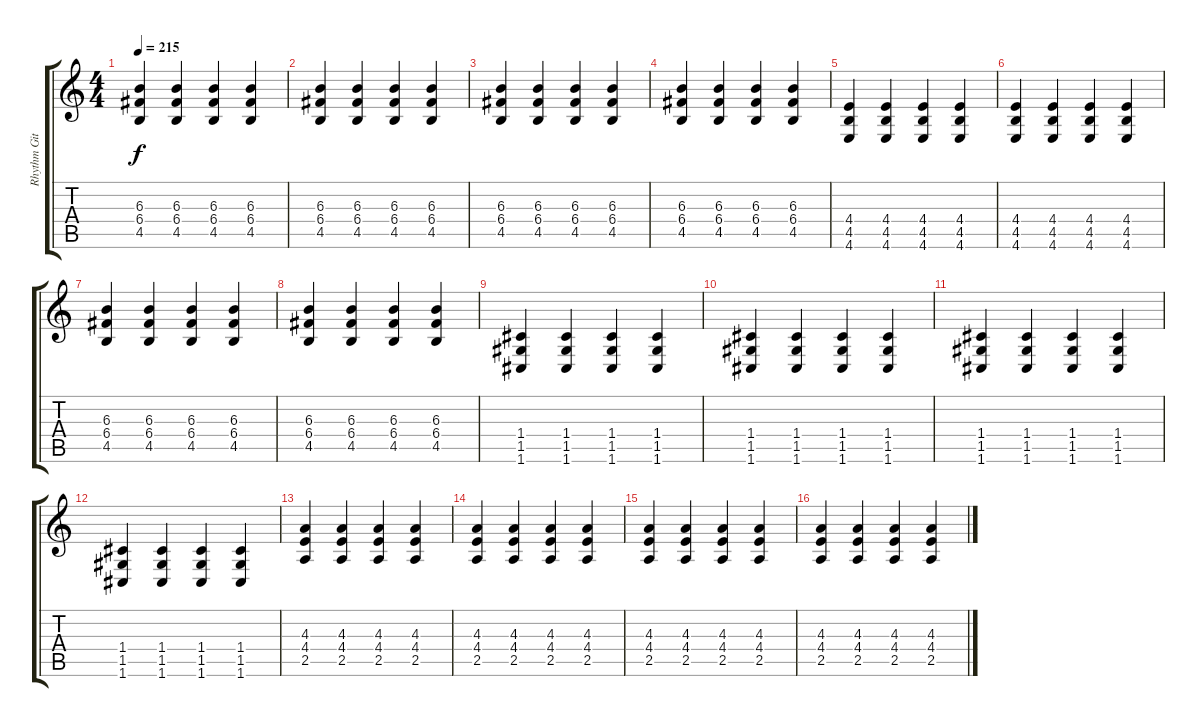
\track ("Rhythm Gitarre" "Rhythm Git") {instrument distortionguitar}
\staff {score tabs}
\tuning (D4 A3 F3 C3 G2 C2) {hide}
\ts (4 4)
\tempo 215
\clef g2
\ks c
(6.3 6.4 4.5).4{dy f} (6.3 6.4 4.5).4 (6.3 6.4 4.5).4 (6.3 6.4 4.5).4 |
(6.3 6.4 4.5).4 (6.3 6.4 4.5).4 (6.3 6.4 4.5).4 (6.3 6.4 4.5).4 |
(6.3 6.4 4.5).4 (6.3 6.4 4.5).4 (6.3 6.4 4.5).4 (6.3 6.4 4.5).4 |
(6.3 6.4 4.5).4 (6.3 6.4 4.5).4 (6.3 6.4 4.5).4 (6.3 6.4 4.5).4 |
(4.4 4.5 4.6).4 (4.4 4.5 4.6).4 (4.4 4.5 4.6).4 (4.4 4.5 4.6).4 |
(4.4 4.5 4.6).4 (4.4 4.5 4.6).4 (4.4 4.5 4.6).4 (4.4 4.5 4.6).4 |
(6.3 6.4 4.5).4 (6.3 6.4 4.5).4 (6.3 6.4 4.5).4 (6.3 6.4 4.5).4 |
(6.3 6.4 4.5).4 (6.3 6.4 4.5).4 (6.3 6.4 4.5).4 (6.3 6.4 4.5).4 |
(1.4 1.5 1.6).4 (1.4 1.5 1.6).4 (1.4 1.5 1.6).4 (1.4 1.5 1.6).4 |
(1.4 1.5 1.6).4 (1.4 1.5 1.6).4 (1.4 1.5 1.6).4 (1.4 1.5 1.6).4 |
(1.4 1.5 1.6).4 (1.4 1.5 1.6).4 (1.4 1.5 1.6).4 (1.4 1.5 1.6).4 |
(1.4 1.5 1.6).4 (1.4 1.5 1.6).4 (1.4 1.5 1.6).4 (1.4 1.5 1.6).4 |
(4.3 4.4 2.5).4 (4.3 4.4 2.5).4 (4.3 4.4 2.5).4 (4.3 4.4 2.5).4 |
(4.3 4.4 2.5).4 (4.3 4.4 2.5).4 (4.3 4.4 2.5).4 (4.3 4.4 2.5).4 |
(4.3 4.4 2.5).4 (4.3 4.4 2.5).4 (4.3 4.4 2.5).4 (4.3 4.4 2.5).4 |
(4.3 4.4 2.5).4 (4.3 4.4 2.5).4 (4.3 4.4 2.5).4 (4.3 4.4 2.5).4
